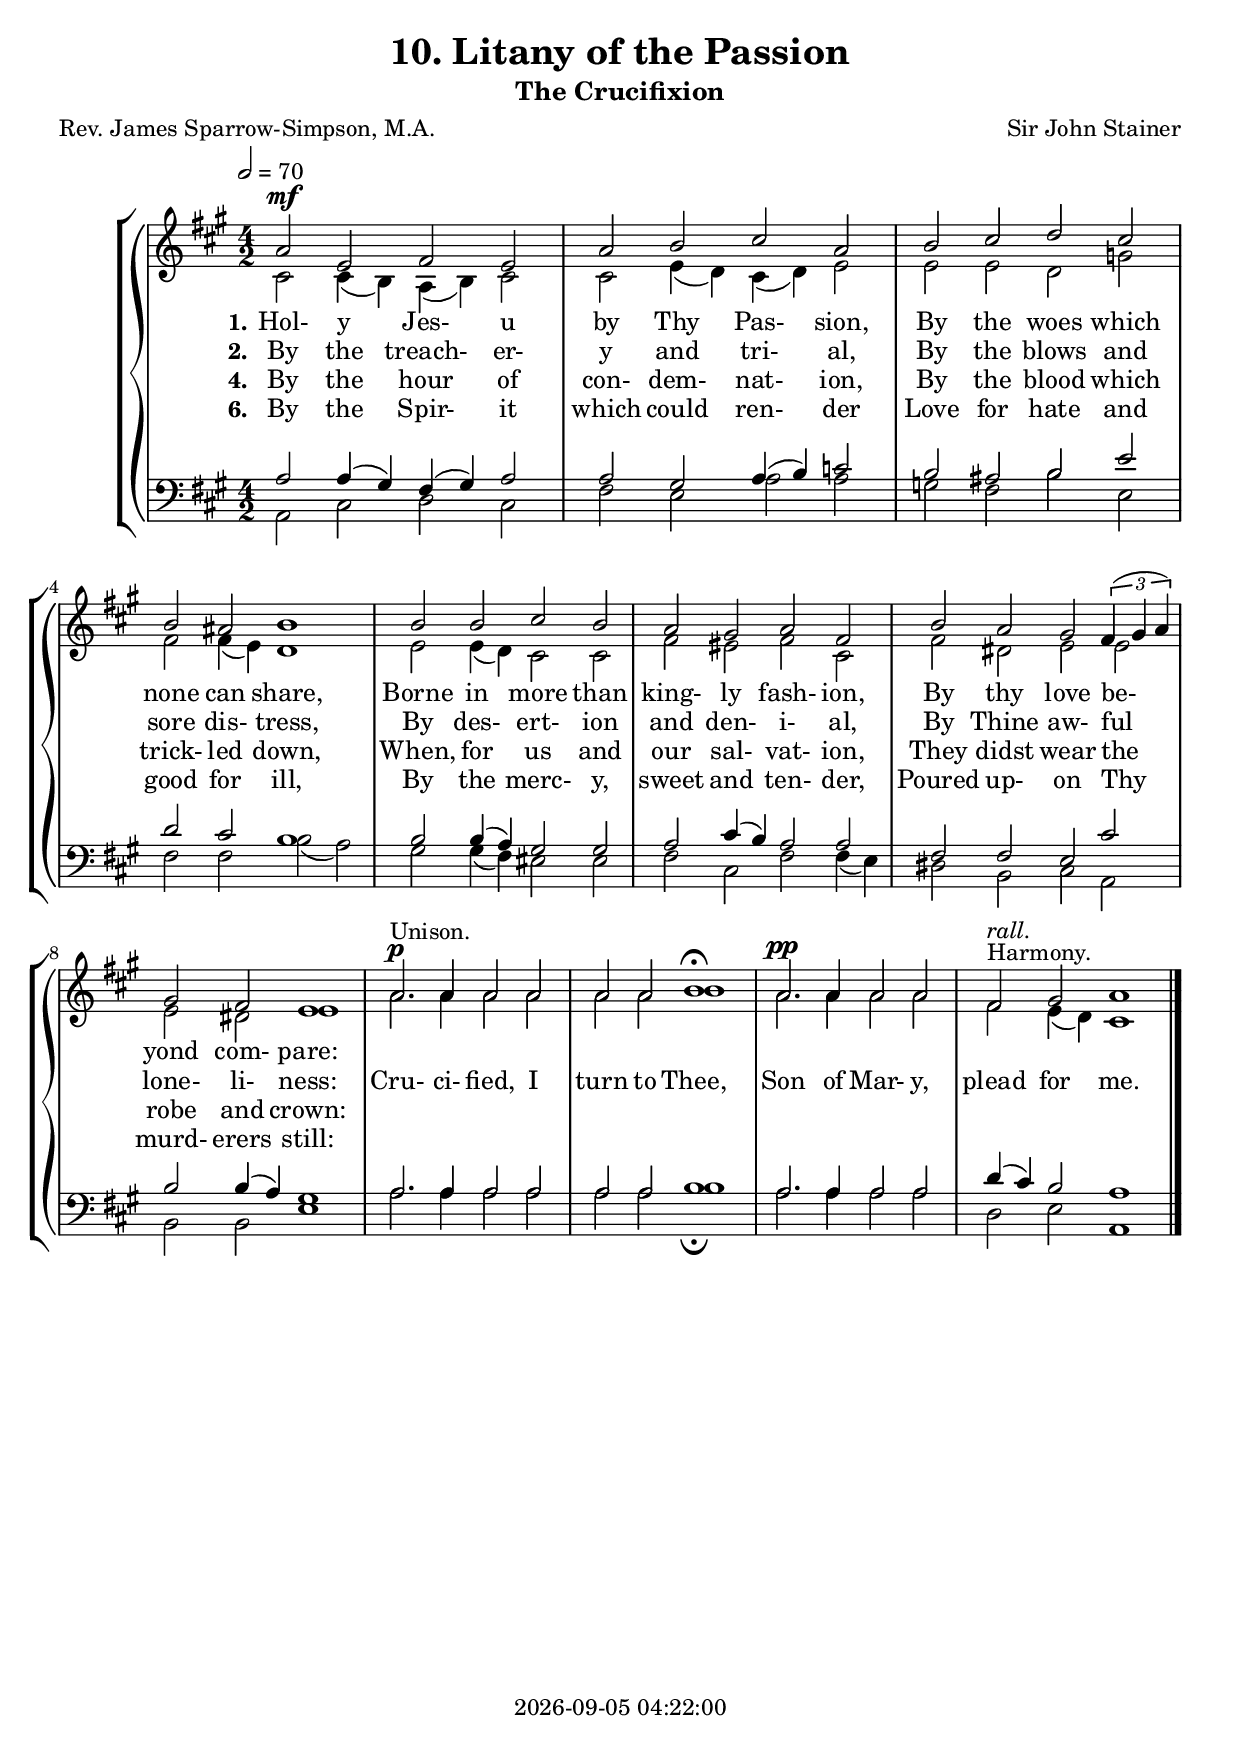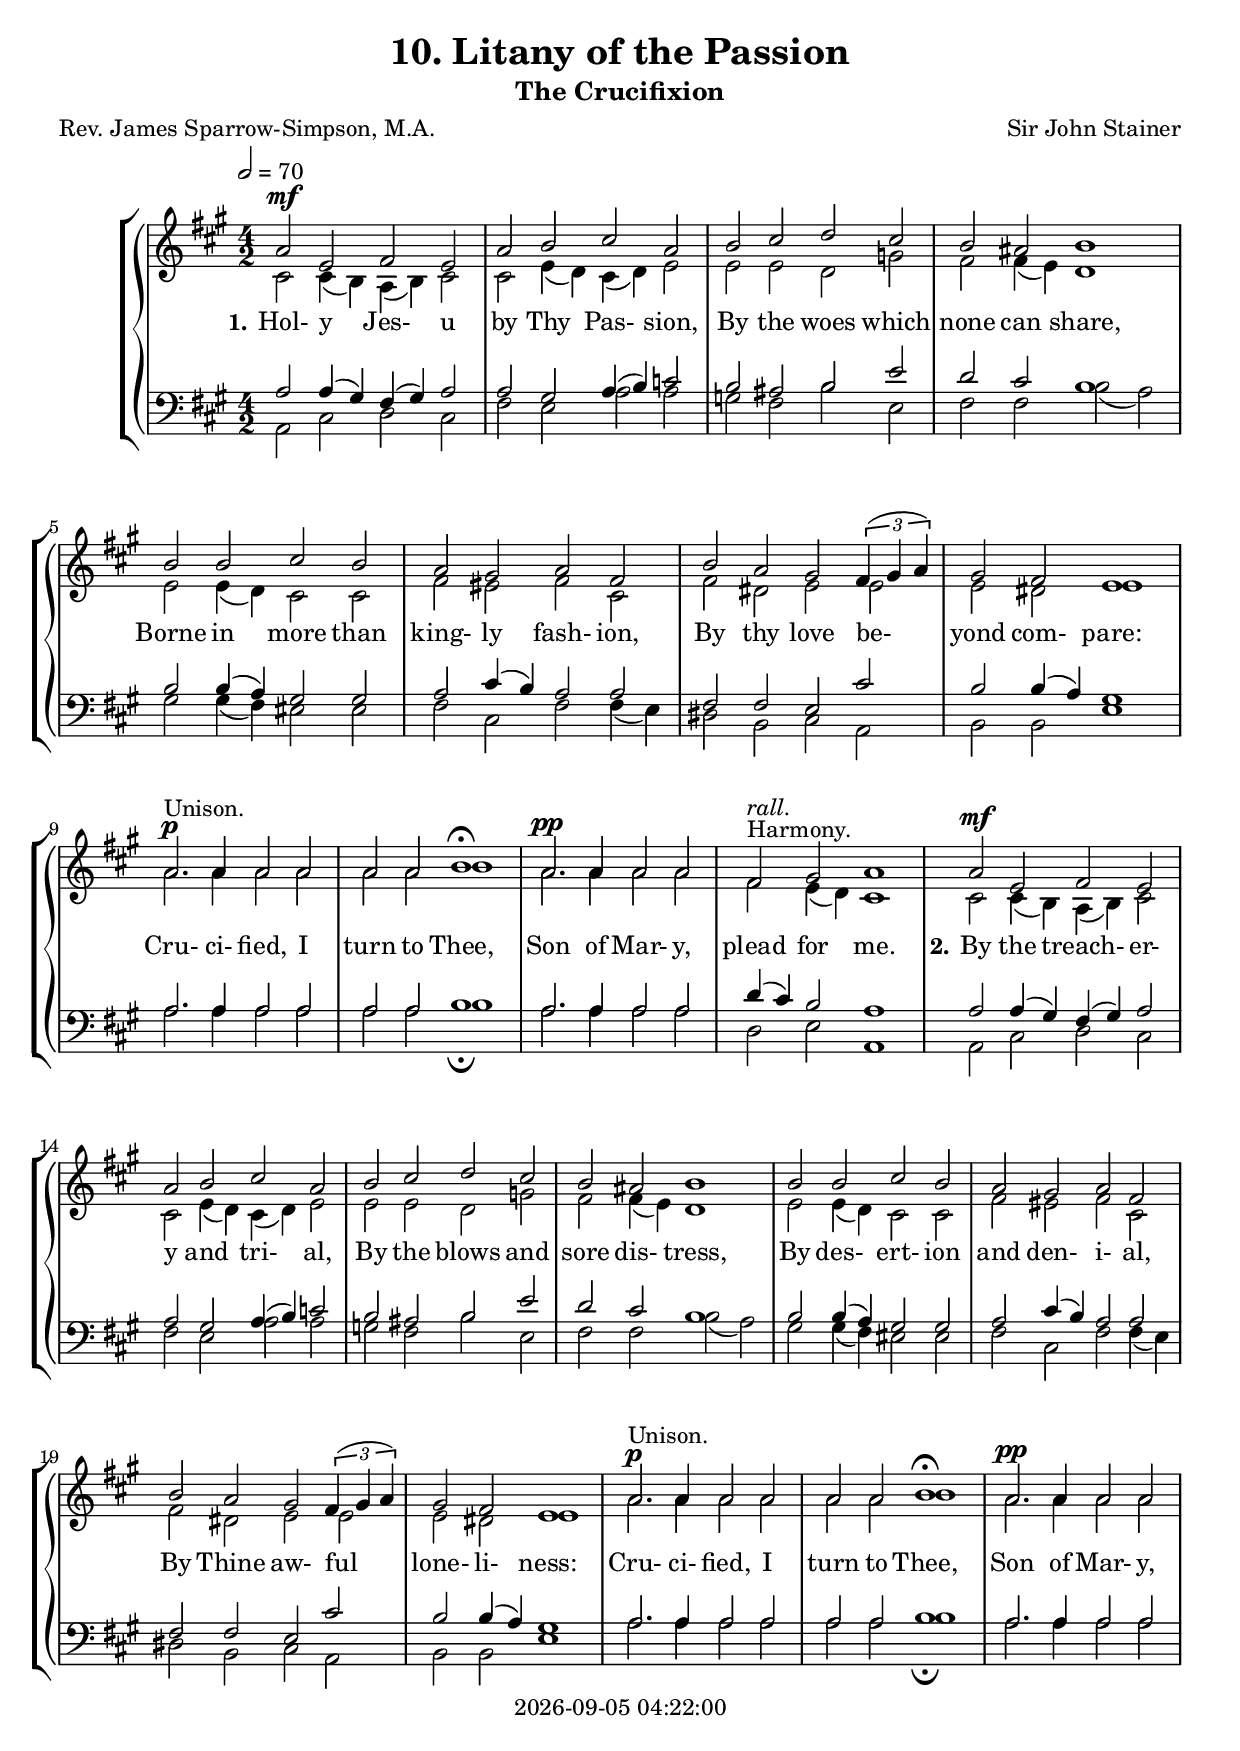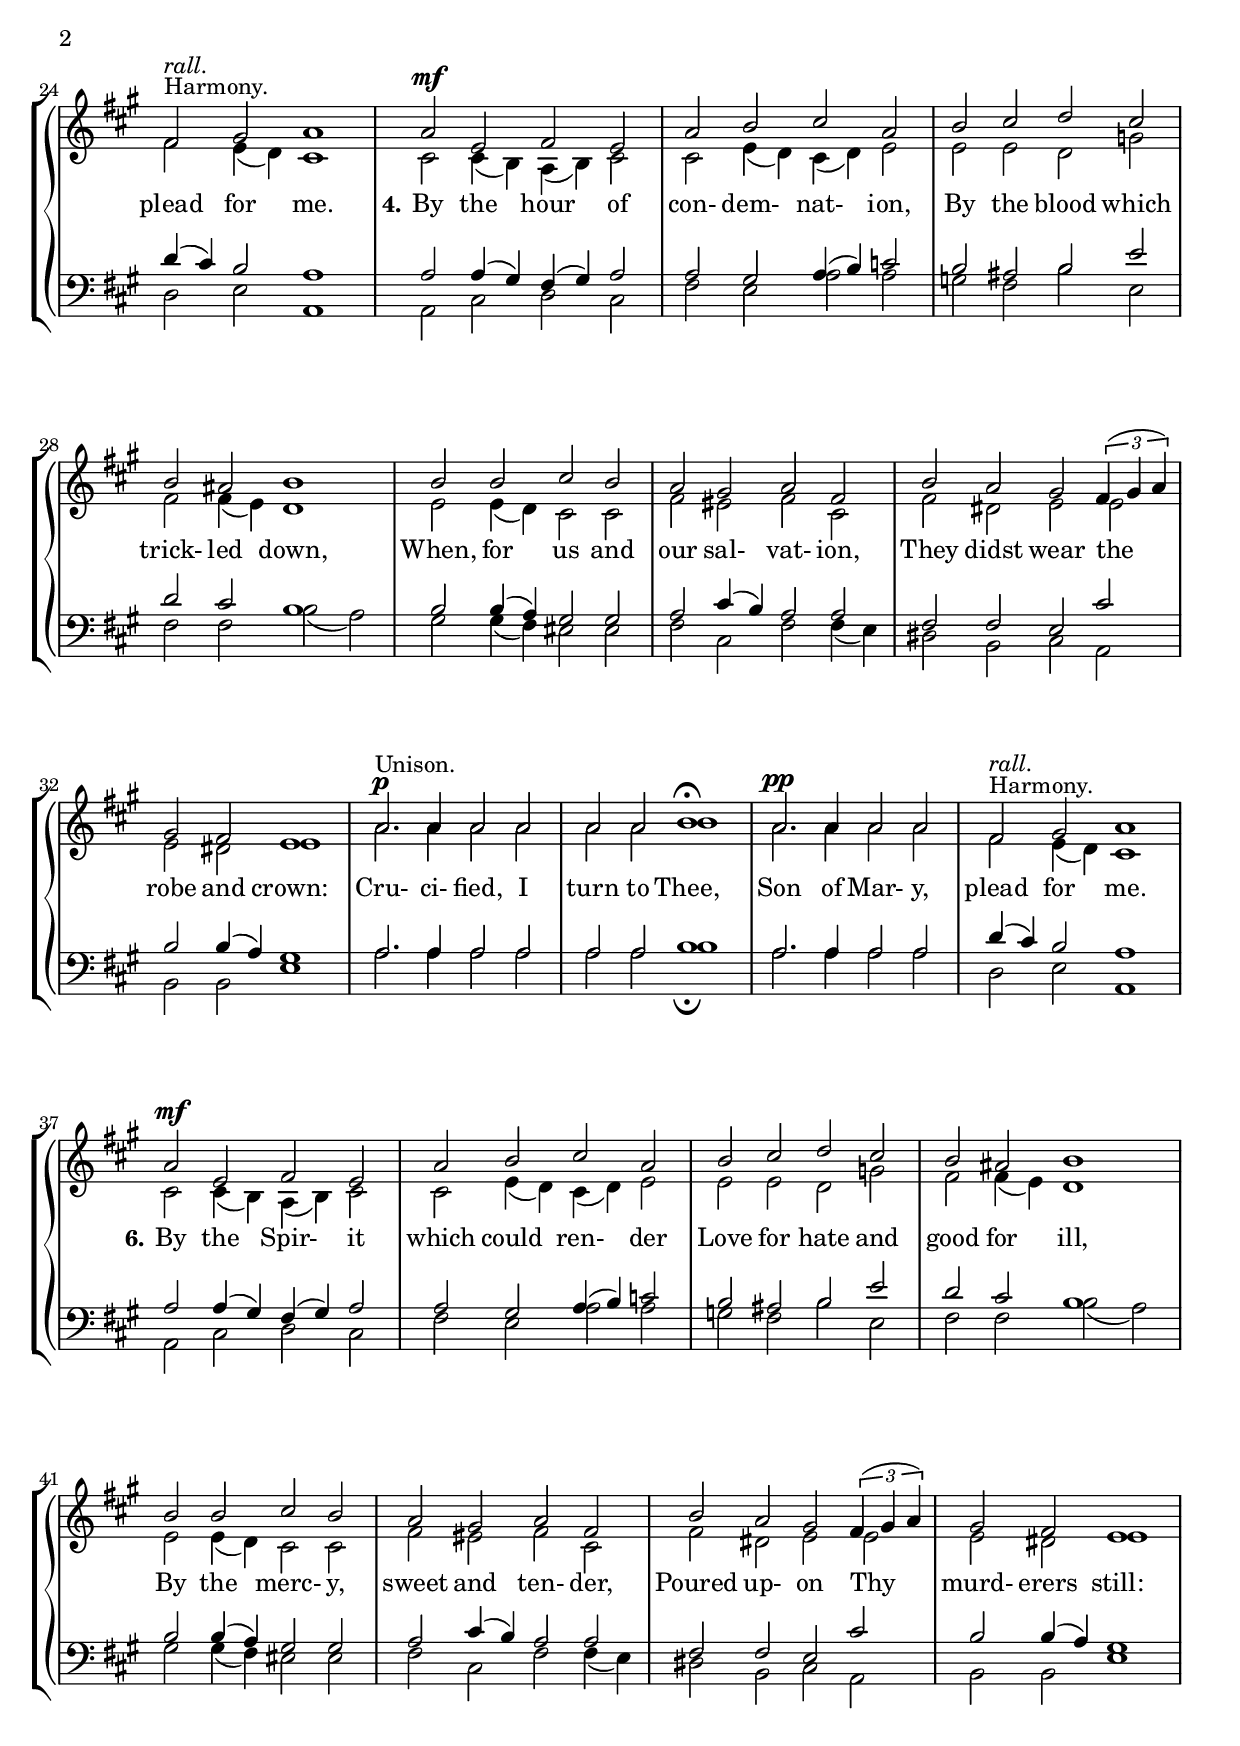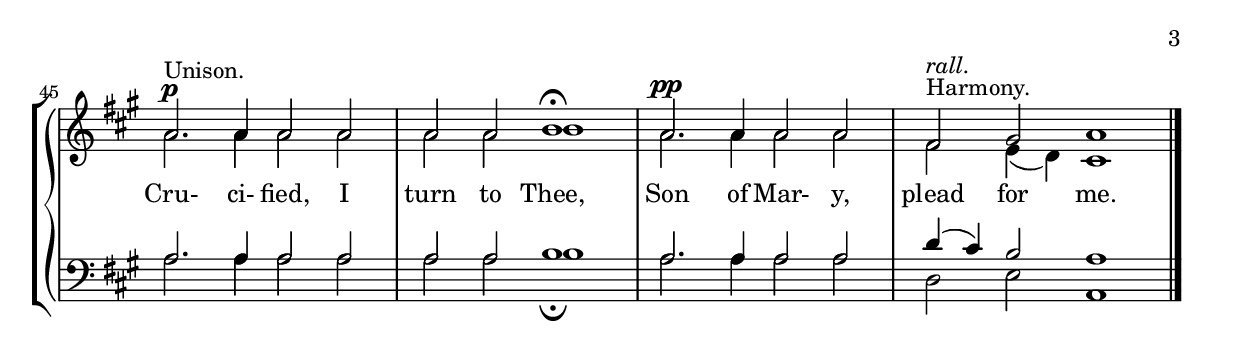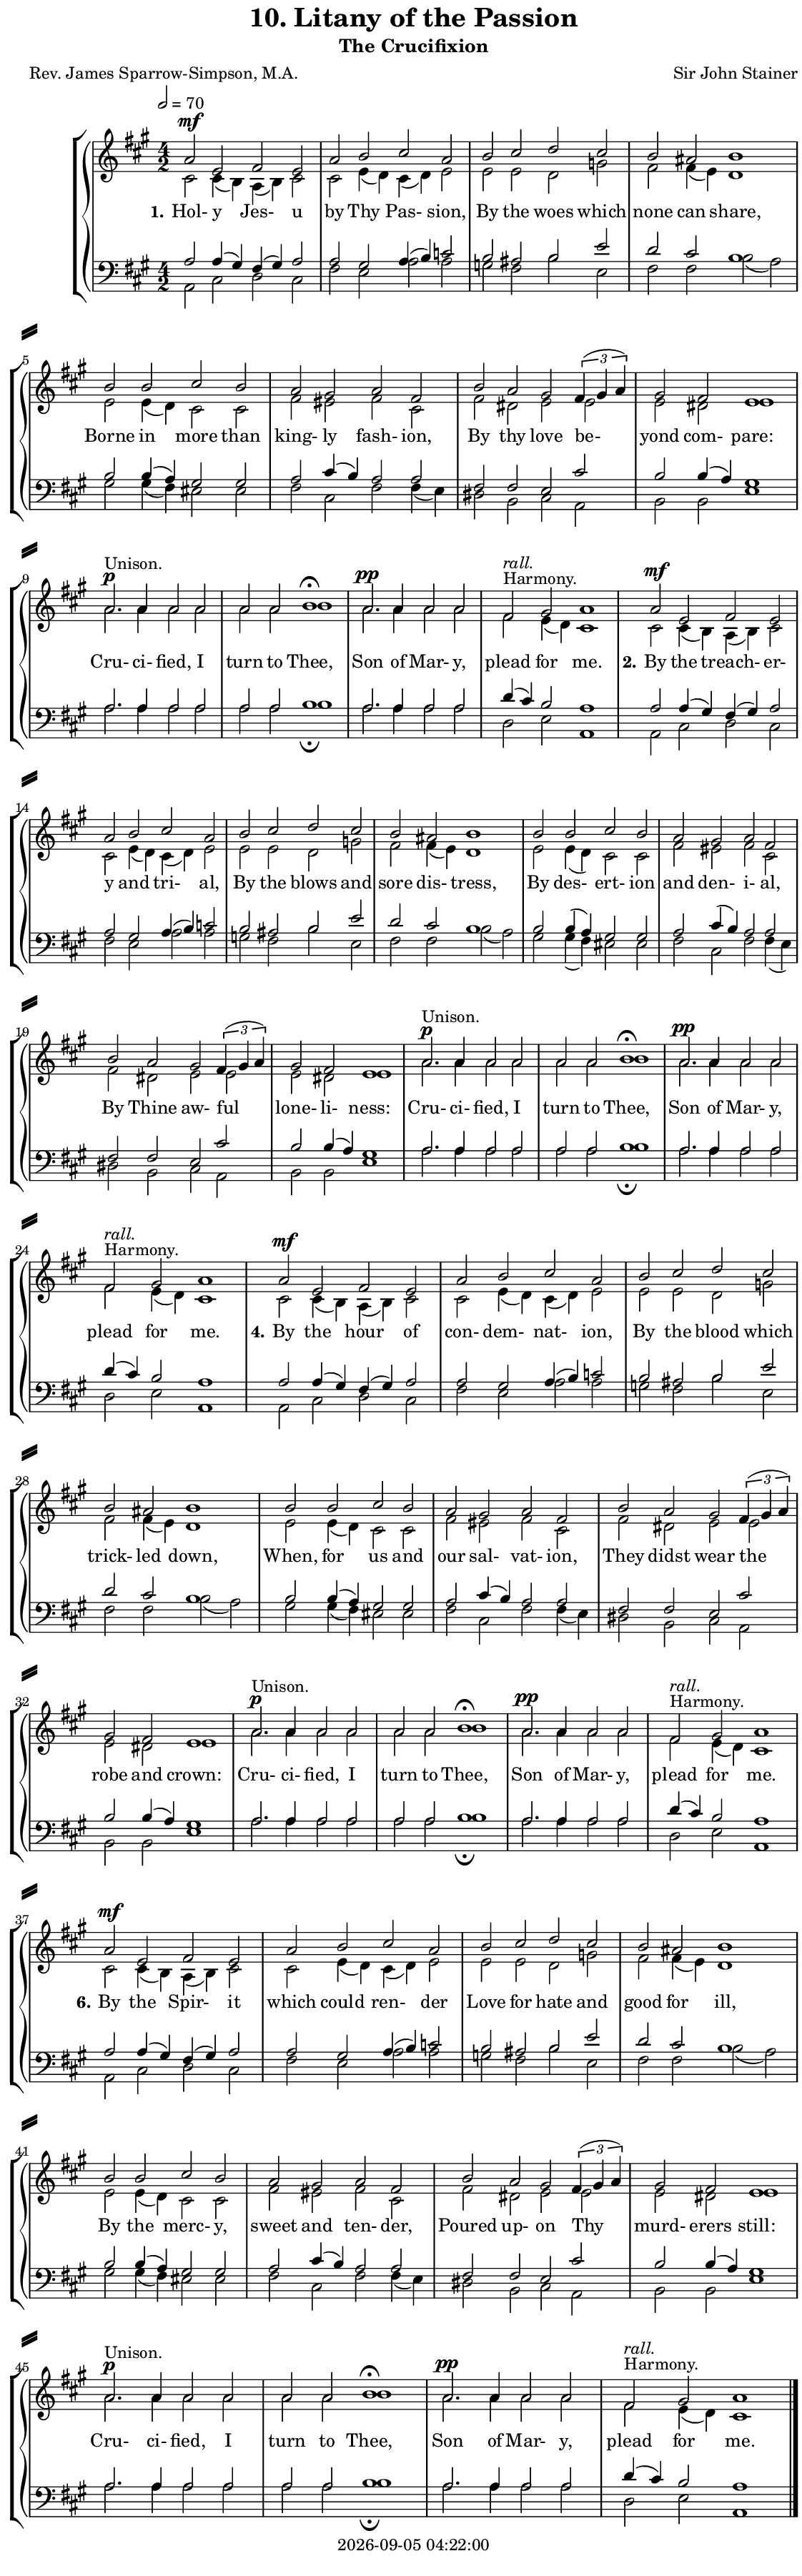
\version "2.19.82"

today = #(strftime "%Y-%m-%d %H:%M:%S" (localtime (current-time)))

\header {
% centered at top
%  dedication  = "dedication"
  title       = "10. Litany of the Passion"
  subtitle    = "The Crucifixion"
%  subsubtitle = "subsubtitle"
%  instrument  = "instrument"
  
% arrangement of following lines:
%
%  poet    composer
%  meter   arranger
%  piece       opus

  composer    = "Sir John Stainer"
%  arranger    = "arranger"
%  opus        = "opus"

  poet        = "Rev. James Sparrow-Simpson, M.A."
%  meter       = "meter"
%  piece       = "piece"

% centered at bottom
% tagline     = "tagline" % default lilypond version
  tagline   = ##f
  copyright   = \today
}

#(set-global-staff-size 20)

global = {
  \key a \major
  \time 4/2
  \tempo 2=70
}

chorus = \lyricmode {
  Cru- ci- fied, I turn to Thee,
  Son of Mar- y, plead for me.
}

emptychorus = \lyricmode {
  _ _ _ _ _ _ _ _ _ _ _ _ _ _
}

wordsOne = \lyricmode {
  \set stanza = "1."
  Hol- y Jes- u by Thy Pas- sion,
  By the woes which none can share,
  Borne in more than king- ly fash- ion,
  By thy love be- yond com- pare:
}

wordsTwo = \lyricmode {
  \set stanza = "2."
  By the treach- er- y and tri- al,
  By the blows and sore dis- tress,
  By des- ert- ion and den- i- al,
  By Thine aw- ful lone- li- ness:
}

wordsThree = \lyricmode {
  \set stanza = "3."
  By Thy look so sweet and low- ly,
  While they smote Thee pn the Face,
  By Thy pat- ience, calm and hol- y,
  In the midst of keen dis- grace:
}

wordsFour = \lyricmode {
  \set stanza = "4."
  By the hour of con- dem- nat- ion,
  By the blood which trick- led down,
  When, for us and our sal- vat- ion,
  They didst wear the robe and crown:
}

wordsFive = \lyricmode {
  \set stanza = "5."
  By the path of sor- rows drear- y,
  By the Cross, They dread- ful load,
  By the pain, when, faint and wear- y,
  Thou didst sink u- pon the road:
}

wordsSix = \lyricmode {
  \set stanza = "6."
  By the Spir- it which could ren- der
  Love for hate and good for ill,
  By the merc- y, sweet and ten- der,
  Poured up- on Thy murd- erers still:
}

soprano = \relative c'' {
  \repeat volta 4 {
    a2^\mf e fis e
    a2 b cis a
    b2 cis d cis
    b2 ais b1
    b2 b cis b
    a2 gis a fis
    b2 a gis \times 2/3 {fis4(gis a)}
    gis2 fis e1
    a2.^\p^\markup Unison. a4 a2 a
    a2 a b1^\fermata
    a2.^\pp a4 a2 a
    fis2^\markup Harmony. ^\markup \italic rall. gis a1
  }
}

alto = \relative c' {
  \repeat volta 4 {
    cis2 cis4(b) a(b) cis2
    cis2 e4(d) cis(d) e2
    e2 e d g
    fis2 fis4(e) d1
    e2 e4(d) cis2 cis
    fis2 eis fis cis
    fis2 dis e e
    e2 dis e1
    a2. a4 a2 a
    a2 a b1
    a2. a4 a2 a
    fis2 e4(d) cis1
  }
}

tenor = \relative c' {
  \repeat volta 4 {
    a2 a4(gis) fis(gis) a2
    a2 gis a4(b) c2
    b2 ais b e
    d2 cis b1
    b2 b4(a) gis2 gis
    a2 cis4(b) a2 a
    fis2 fis e cis'
    b2 b4(a) gis1
    a2. a4 a2 a
    a2 a b1_\fermata
    a2. a4 a2 a
    d4(cis) b2 a1
  }
}

bass= \relative c {
  \repeat volta 4 {
    a2 cis d cis
    fis2 e a a
    g2 fis b e,
    fis2 fis b(a)
    gis2 gis4(fis) eis2 eis
    fis2 cis fis fis4(e)
    dis2 b cis a
    b2 b e1
    a2. a4 a2 a
    a2 a b1
    a2. a4 a2 a
    d,2 e a,1
  }
}

\book {
  \bookOutputSuffix "repeat"
  \score {
    \context GrandStaff <<
      <<
        \new ChoirStaff <<
                                % Joint soprano/alto staff
          \new Staff <<
%            \new Voice = "soprano" { \global \voiceOne \soprano \soprano \bar "|."}
%            \new Voice = "alto"    { \global \voiceTwo \alto    \alto    }
%            \new Lyrics \lyricsto "soprano" { \wordsOne   \emptychorus \wordsFour         }
%            \new Lyrics \lyricsto "soprano" { \wordsTwo   \chorus      \wordsFive \chorus }
%            \new Lyrics \lyricsto "soprano" { \wordsThree \emptychorus \wordsSix          }
            \new Voice = "soprano" { \global \voiceOne \soprano \bar "|."}
            \new Voice = "alto"    { \global \voiceTwo \alto             }
            \new Lyrics \lyricsto "soprano" { \wordsOne           }
            \new Lyrics \lyricsto "soprano" { \wordsTwo  \chorus  }
            \new Lyrics \lyricsto "soprano" { \wordsFour          }
            \new Lyrics \lyricsto "soprano" { \wordsSix           }
          >>
                                % Joint tenor/bass staff
          \new Staff <<
            \clef "bass"
%            \new Voice = "tenor" { \global \voiceOne \tenor \tenor }
%            \new Voice = "bass"  { \global \voiceTwo \bass  \bass  }
            \new Voice = "tenor" { \global \voiceOne \tenor  }
            \new Voice = "bass"  { \global \voiceTwo \bass   }
          >>
        >>
      >>
    >>
    \layout {
      indent = 1.5\cm
      \context {
        \Staff \RemoveAllEmptyStaves
      }
    }
  }
}

\book {
  \bookOutputSuffix "single"
  \score {
    \context GrandStaff <<
      <<
        \new ChoirStaff <<
                                % Joint soprano/alto staff
          \new Staff <<
            \new Voice = "soprano" { \global \voiceOne \unfoldRepeats \soprano \bar "|."}
            \new Voice = "alto"    { \global \voiceTwo \unfoldRepeats \alto    }
            \new Lyrics \lyricsto "soprano" { \wordsOne   \chorus
                                              \wordsTwo   \chorus
%                                              \wordsThree \chorus
                                              \wordsFour  \chorus
%                                              \wordsFive  \chorus
                                              \wordsSix   \chorus
                                            }
          >>
                                % Joint tenor/bass staff
          \new Staff <<
            \clef "bass"
            \new Voice = "tenor" { \global \voiceOne \unfoldRepeats \tenor }
            \new Voice = "bass"  { \global \voiceTwo \unfoldRepeats \bass  }
          >>
        >>
      >>
    >>
    \layout {
      indent = 1.5\cm
      \context {
        \Staff \RemoveAllEmptyStaves
      }
    }
  }
}

\book {
  \bookOutputSuffix "singlepage"
  \paper {
    top-margin = 0
    left-margin = 7
    right-margin = 1
    paper-width = 190\mm
    page-breaking = #ly:one-page-breaking
    system-system-spacing.basic-distance = #15
    system-separator-markup = \slashSeparator
  }
  \score {
    \context GrandStaff <<
      <<
        \new ChoirStaff <<
                                % Joint soprano/alto staff
          \new Staff <<
            \new Voice = "soprano" { \global \voiceOne \unfoldRepeats \soprano \bar "|."}
            \new Voice = "alto"    { \global \voiceTwo \unfoldRepeats \alto    }
            \new Lyrics \lyricsto "soprano" { \wordsOne   \chorus
                                              \wordsTwo   \chorus
%                                              \wordsThree \chorus
                                              \wordsFour  \chorus
%                                              \wordsFive  \chorus
                                              \wordsSix   \chorus
                                            }
          >>
                                % Joint tenor/bass staff
          \new Staff <<
            \clef "bass"
            \new Voice = "tenor" { \global \voiceOne \unfoldRepeats \tenor }
            \new Voice = "bass"  { \global \voiceTwo \unfoldRepeats \bass  }
          >>
        >>
      >>
    >>
    \layout {
      indent = 1.5\cm
      \context {
        \Staff \RemoveAllEmptyStaves
      }
    }
  }
}
